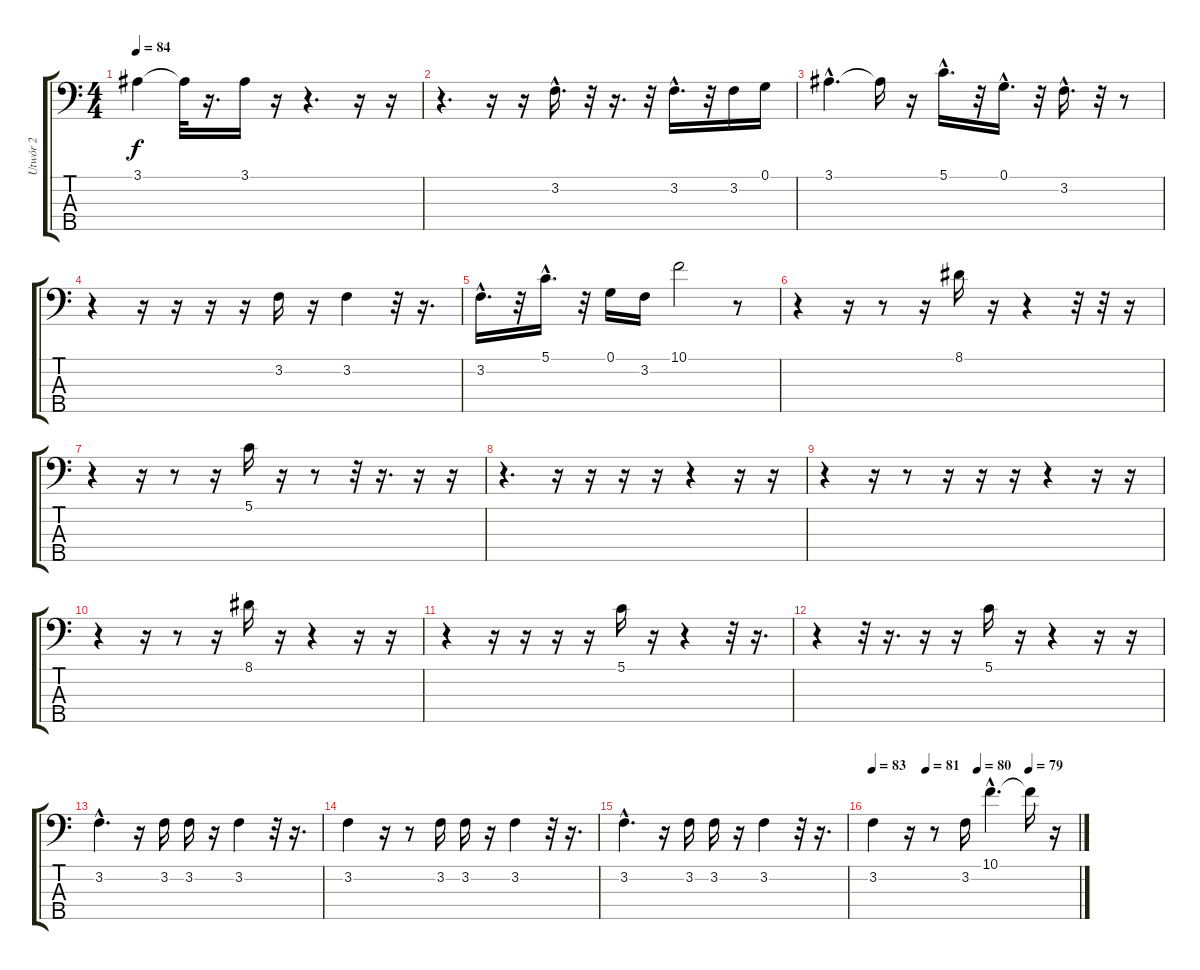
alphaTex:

\track ("Utwór 2" "Utwór 2") {instrument electricbassfinger}
\staff {score tabs}
\tuning (G2 D2 A1 E1 B0) {hide}
\ts (4 4)
\tempo 84
\clef f4
\ks c
3.1.4{dy f} 3.1{t}.32 r.16{d} 3.1.16 r.16 r.4{d} r.16 r.16 |
r.4{d} r.16 r.16 3.2{hac}.16{d} r.32 r.16{d} r.32 3.2{hac}.16{d} r.32 3.2.16 0.1.16 |
3.1{hac}.4{d} 3.1{t}.16 r.16 5.1{hac}.16{d} r.32 0.1{hac}.16{d} r.32 3.2{hac}.16{d} r.32 r.8 |
r.4 r.16 r.16 r.16 r.16 3.2.16 r.16 3.2.4 r.32 r.16{d} |
3.2{hac}.16{d} r.32 5.1{hac}.16{d} r.32 0.1.16 3.2.16 10.1.2 r.8 |
r.4 r.16 r.8 r.16 8.1.16 r.16 r.4 r.32 r.32 r.16 |
r.4 r.16 r.8 r.16 5.1.16 r.16 r.8 r.32 r.16{d} r.16 r.16 |
r.4{d} r.16 r.16 r.16 r.16 r.4 r.16 r.16 |
r.4 r.16 r.8 r.16 r.16 r.16 r.4 r.16 r.16 |
r.4 r.16 r.8 r.16 8.1.16 r.16 r.4 r.16 r.16 |
r.4 r.16 r.16 r.16 r.16 5.1.16 r.16 r.4 r.32 r.16{d} |
r.4 r.32 r.16{d} r.16 r.16 5.1.16 r.16 r.4 r.16 r.16 |
3.2{hac}.4{d} r.16 3.2.16 3.2.16 r.16 3.2.4 r.32 r.16{d} |
3.2.4 r.16 r.8 3.2.16 3.2.16 r.16 3.2.4 r.32 r.16{d} |
3.2{hac}.4{d} r.16 3.2.16 3.2.16 r.16 3.2.4 r.32 r.16{d} |
\tempo 83
\tempo (81 0.2604166666666667)
\tempo (80 0.5104166666666666)
\tempo (79 0.7604166666666666)
3.2.4 r.16 r.8 3.2.16 10.1{hac}.4{d} 10.1{t}.16 r.16
